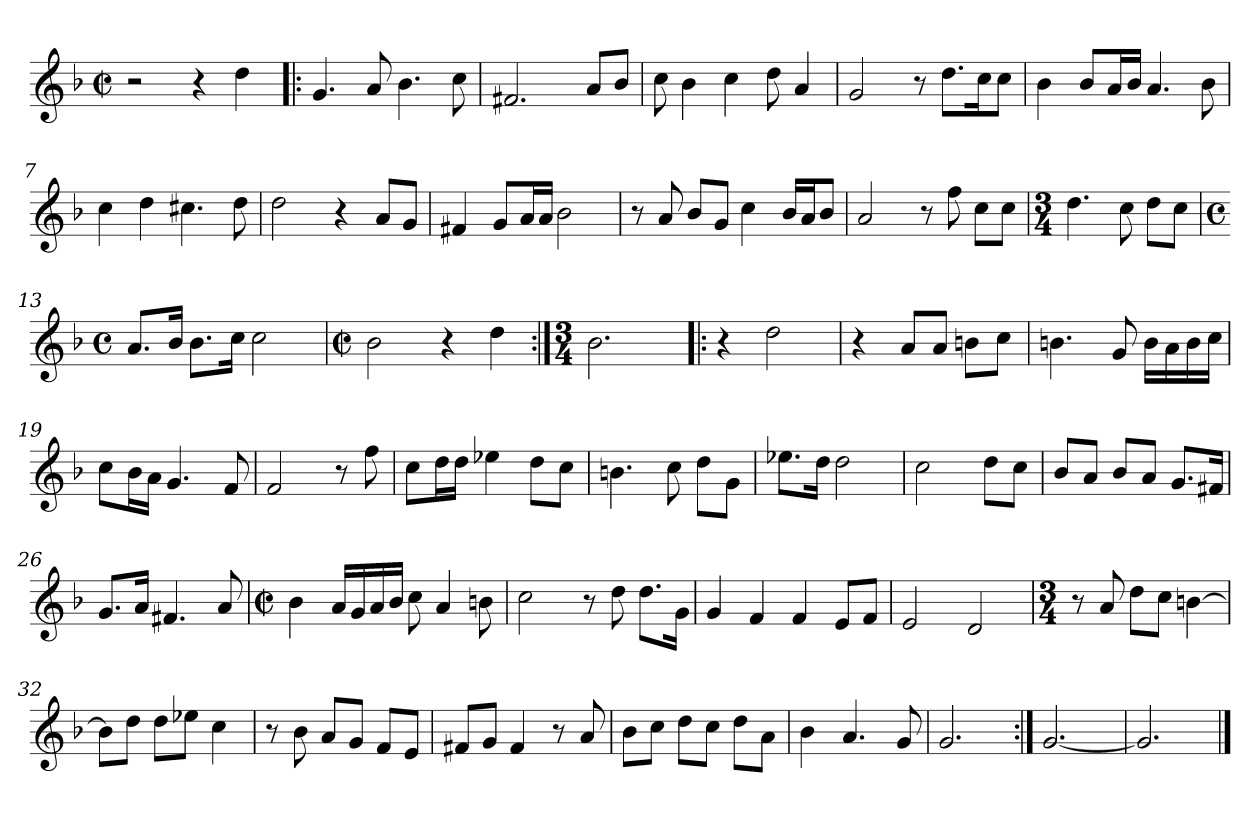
**kern
*part1
*staff1
*clefG2
*k[b-]
*F:
*M2/2
*met(c|)
=1
2r
4r
4dd\
=2!|:
4.g/
8a/
4.b-\
8cc\
=3
2.f#X/
8a/L
8b-/J
=4
8cc\
4b-\
4cc\
8dd\
4a/
!!LO:LB:g=z
=5
2g/
8r
8.dd\L
16cc\K
8cc\J
=6
4b-\
8b-/L
16a/L
16b-/JJ
4.a/
8b-\
=7
4cc\
4dd\
4.cc#X\
8dd\
=8
2dd\
4r
8a/L
8g/J
=9
4f#X/
8g/L
16a/L
16a/JJ
2b-\
!!LO:LB:g=z
=10
8r
8a/
8b-/L
8g/J
4cc\
16b-/LL
16a/J
8b-/J
=11
2a/
8r
8ff\
8cc\L
8cc\J
=12
*M3/4
4.dd\
8cc\
8dd\L
8cc\J
=13
*M4/4
*met(c)
8.a/L
16b-/Jk
8.b-\L
16cc\Jk
2cc\
=14
*M2/2
*met(c|)
2b-\
4r
4dd\
!!LO:LB:g=z
=15:|!
*M3/4
2.b-\
=16!|:
4r
2dd\
=17
4r
8a/L
8a/J
8bn\L
8cc\J
=18
4.bn\
8g/
16b\LL
16a\
16b\
16cc\JJ
=19
8cc\L
16b-\L
16a\JJ
4.g/
8f/
=20
2f/
8r
8ff\
=21
8cc\L
16dd\L
16dd\JJ
4ee-X\
8dd\L
8cc\J
!!LO:LB:g=z
=22
4.bn\
8cc\
8dd\L
8g\J
=23
8.ee-X\L
16dd\Jk
2dd\
=24
2cc\
8dd\L
8cc\J
=25
8b-/L
8a/J
8b-/L
8a/J
8.g/L
16f#X/Jk
=26
8.g/L
16a/Jk
4.f#X/
8a/
=27
*M2/2
*met(c|)
4b-\
16a/LL
16g/
16a/
16b-/JJ
8cc\
4a/
8bn\
!!LO:LB:g=z
=28
2cc\
8r
8dd\
8.dd\L
16g\Jk
=29
4g/
4f/
4f/
8e/L
8f/J
=30
2e/
2d/
=31
*M3/4
8r
8a/
8dd\L
8cc\J
[4bn\
=32
8b\L]
8dd\J
8dd\L
8ee-X\J
4cc\
!!LO:LB:g=z
=33
8r
8b-\
8a/L
8g/J
8f/L
8e/J
=34
8f#X/L
8g/J
4f#/
8r
8a/
=35
8b-\L
8cc\J
8dd\L
8cc\J
8dd\L
8a\J
=36
4b-\
4.a/
8g/
=37
2.g/
=38:|!
[2.g/
=39
2.g/]
==
*-
